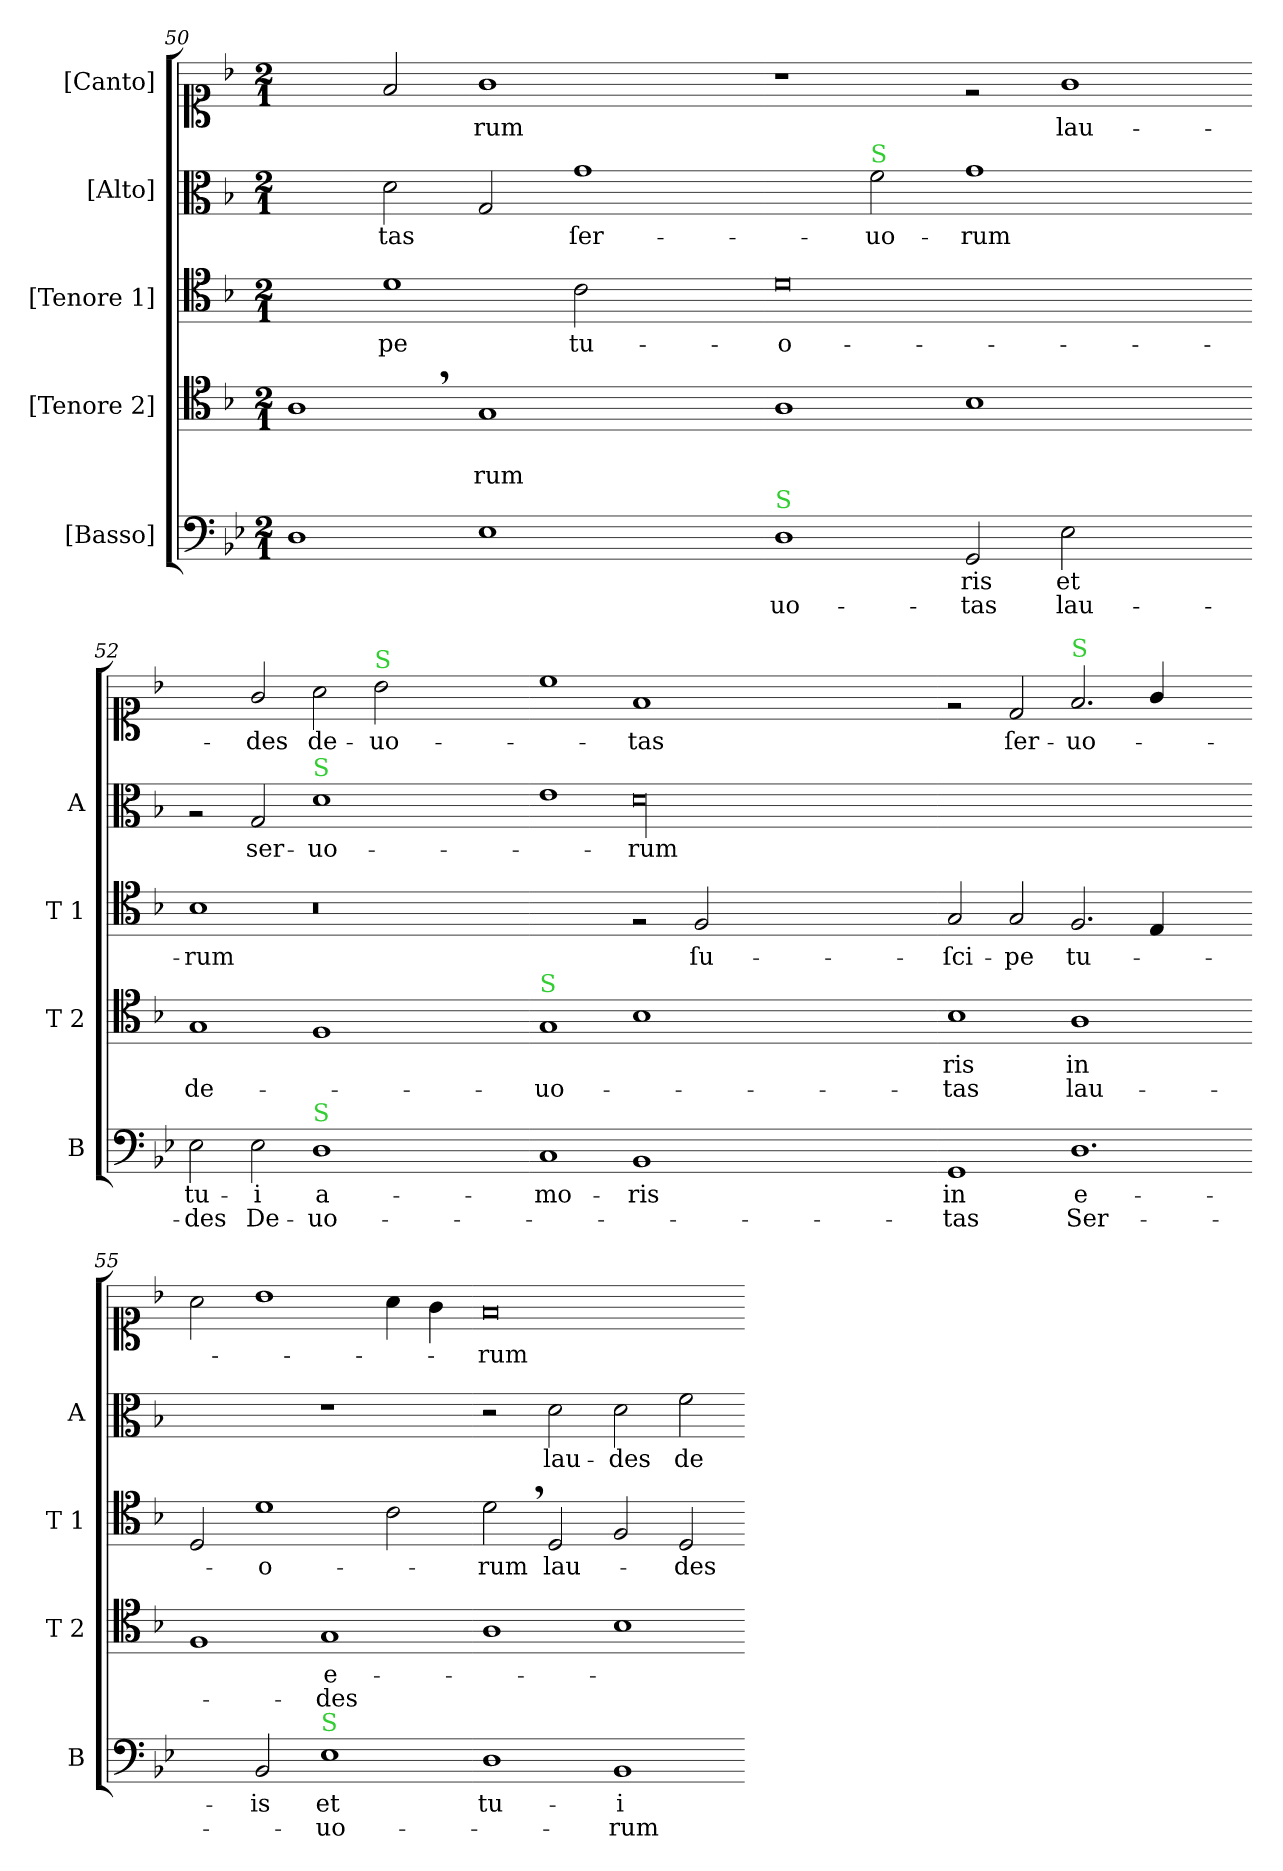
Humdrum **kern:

**kern	**text	**text	**kern	**text	**text	**kern	**text	**kern	**text	**kern	**text
*part5	*part5	*part5	*part4	*part4	*part4	*part3	*part3	*part2	*part2	*part1	*part1
*staff5	*staff5	*staff5	*staff4	*staff4	*staff4	*staff3	*staff3	*staff2	*staff2	*staff1	*staff1
*I"[Basso]	*	*	*I"[Tenore 2]	*	*	*I"[Tenore 1]	*	*I"[Alto]	*	*I"[Canto]	*
*I'B	*	*	*I'T 2	*	*	*I'T 1	*	*I'A	*	*	*
*clefF4	*	*	*clefC4	*	*	*clefC4	*	*clefC3	*	*clefC1	*
*k[b-e-]	*	*	*k[b-]	*	*	*k[b-]	*	*k[b-]	*	*k[b-]	*
*M2/1	*	*	*M2/1	*	*	*M2/1	*	*M2/1	*	*M2/1	*
=50	=50	=50	=50	=50	=50	=50	=50	=50	=50	=50	=50
1D	.	.	1A,<	.	.	2ryy	.	2ryy	.	2ryy	.
.	.	.	.	.	.	1d	-pe	2d\	-tas	2f/	.
1E-	.	.	1G	.	-rum	.	.	2G/	.	1g	-rum
.	.	.	.	.	.	2c\	tu-	1g\	ſer-	.	.
2ryy	.	.	2ryy	.	.	2ryy	.	.	.	2ryy	.
=51-	=51-	=51-	=51-	=51-	=51-	=51-	=51-	=51-	=51-	=51-	=51-
!LO:TX:a:color=limegreen:t=S	!	!	!	!	!	!	!	!	!	!	!
1D	.	-uo-	1A	.	.	0d	-o-	2ryy	.	1r	.
!	!	!	!	!	!	!	!	!LO:TX:a:color=limegreen:t=S	!	!	!
.	.	.	.	.	.	.	.	2f\	-uo-	.	.
!	!LO:LY:i	!	!	!	!	!	!	!	!	!	!
2GG/	-ris	-tas	1B-	.	.	.	.	1g	-rum	2re	.
!	!LO:LY:i	!	!	!	!	!	!	!	!	!	!
2E-\	et	lau-	.	.	.	.	.	.	.	1g/	lau-
2ryy	.	.	2ryy	.	.	2ryy	.	2ryy	.	.	.
=52-	=52-	=52-	=52-	=52-	=52-	=52-	=52-	=52-	=52-	=52-	=52-
!	!LO:LY:i	!	!	!	!	!	!	!	!	!	!
2E-\	tu-	-des	1G	.	de-	1B-	-rum	2rA	.	2ryy	.
!	!LO:LY:i	!	!	!	!	!	!	!	!	!	!
2E-\	-i	De-	.	.	.	.	.	2G/	ser-	2g/	-des
!	!	!	!	!	!	!	!	!LO:TX:a:color=limegreen:t=S	!	!	!
!LO:TX:a:color=limegreen:t=S	!	!	!	!	!	!	!	!	!	!	!
!	!LO:LY:i	!	!	!	!	!	!	!	!	!	!
1D	a-	-uo-	1F	.	.	0r	.	1d	-uo-	2a\	de-
!	!	!	!	!	!	!	!	!	!	!LO:TX:a:color=limegreen:t=S	!
.	.	.	.	.	.	.	.	.	.	2b-\	-uo-
1ryy	.	.	1ryy	.	.	.	.	1ryy	.	1ryy	.
=53-	=53-	=53-	=53-	=53-	=53-	=53-	=53-	=53-	=53-	=53-	=53-
!	!	!	!LO:TX:a:color=limegreen:t=S	!	!	!	!	!	!	!	!
!	!LO:LY:i	!	!	!	!	!	!	!	!	!	!
1C	-mo-	.	1G	.	-uo-	1ryy	.	1e	.	1cc	.
!	!LO:LY:i	!	!	!	!	!	!	!	!	!	!
1BB-	-ris	.	1B-	.	.	2rF	.	00d	-rum	1f	-tas
!	!	!	!	!	!	!	!LO:LY:i	!	!	!	!
.	.	.	.	.	.	2F/	ſu-	.	.	.	.
0.ryy	.	.	0.ryy	.	.	0.ryy	.	.	.	0.ryy	.
=54-	=54-	=54-	=54-	=54-	=54-	=54-	=54-	=54-	=54-	=54-	=54-
!	!	!	!	!	!	!	!LO:LY:i	!	!	!	!
1GG	in	-tas	1B-	-ris	-tas	2G/	-ſci-	0ryy	.	2re	.
!	!	!	!	!	!	!	!LO:LY:i	!	!	!	!
.	.	.	.	.	.	2G/	-pe	.	.	2d/	ſer-
!	!	!	!	!	!	!	!	!	!	!LO:TX:a:color=limegreen:t=S	!
!	!	!	!	!	!	!	!LO:LY:i	!	!	!	!
1.D	e-	Ser-	1A	in	lau-	2.F/	tu-	.	.	2.f/	-uo-
.	.	.	.	.	.	4E/	.	.	.	4g/	.
.	.	.	2ryy	.	.	2ryy	.	2ryy	.	2ryy	.
=55-	=55-	=55-	=55-	=55-	=55-	=55-	=55-	=55-	=55-	=55-	=55-
2ryy	.	.	1F	.	.	2D/	.	1ryy	.	2a\	.
!	!	!	!	!	!	!	!LO:LY:i	!	!	!	!
2BB-/	-is	.	.	.	.	1d\	-o-	.	.	1b-	.
!LO:TX:a:color=limegreen:t=S	!	!	!	!	!	!	!	!	!	!	!
!	!LO:LY:i	!	!	!	!	!	!	!	!	!	!
1E-	et	-uo-	1G	e-	-des	.	.	1r	.	.	.
.	.	.	.	.	.	2c\	.	.	.	4a\	.
.	.	.	.	.	.	.	.	.	.	4g\	.
=56-	=56-	=56-	=56-	=56-	=56-	=56-	=56-	=56-	=56-	=56-	=56-
!	!LO:LY:i	!	!	!	!	!	!LO:LY:i	!	!	!	!
1D	tu-	.	1A	.	.	2d,<\	-rum	2r	.	0f	-rum
.	.	.	.	.	.	2D/	lau-	2d\	lau-	.	.
!	!LO:LY:i	!	!	!	!	!	!	!	!	!	!
1BB-	-i	-rum	1B-	.	.	2F/	.	2d\	-des	.	.
.	.	.	.	.	.	2D/	-des	2f\	de-	.	.
=-	=-	=-	=-	=-	=-	=-	=-	=-	=-	=-	=-
*-	*-	*-	*-	*-	*-	*-	*-	*-	*-	*-	*-
